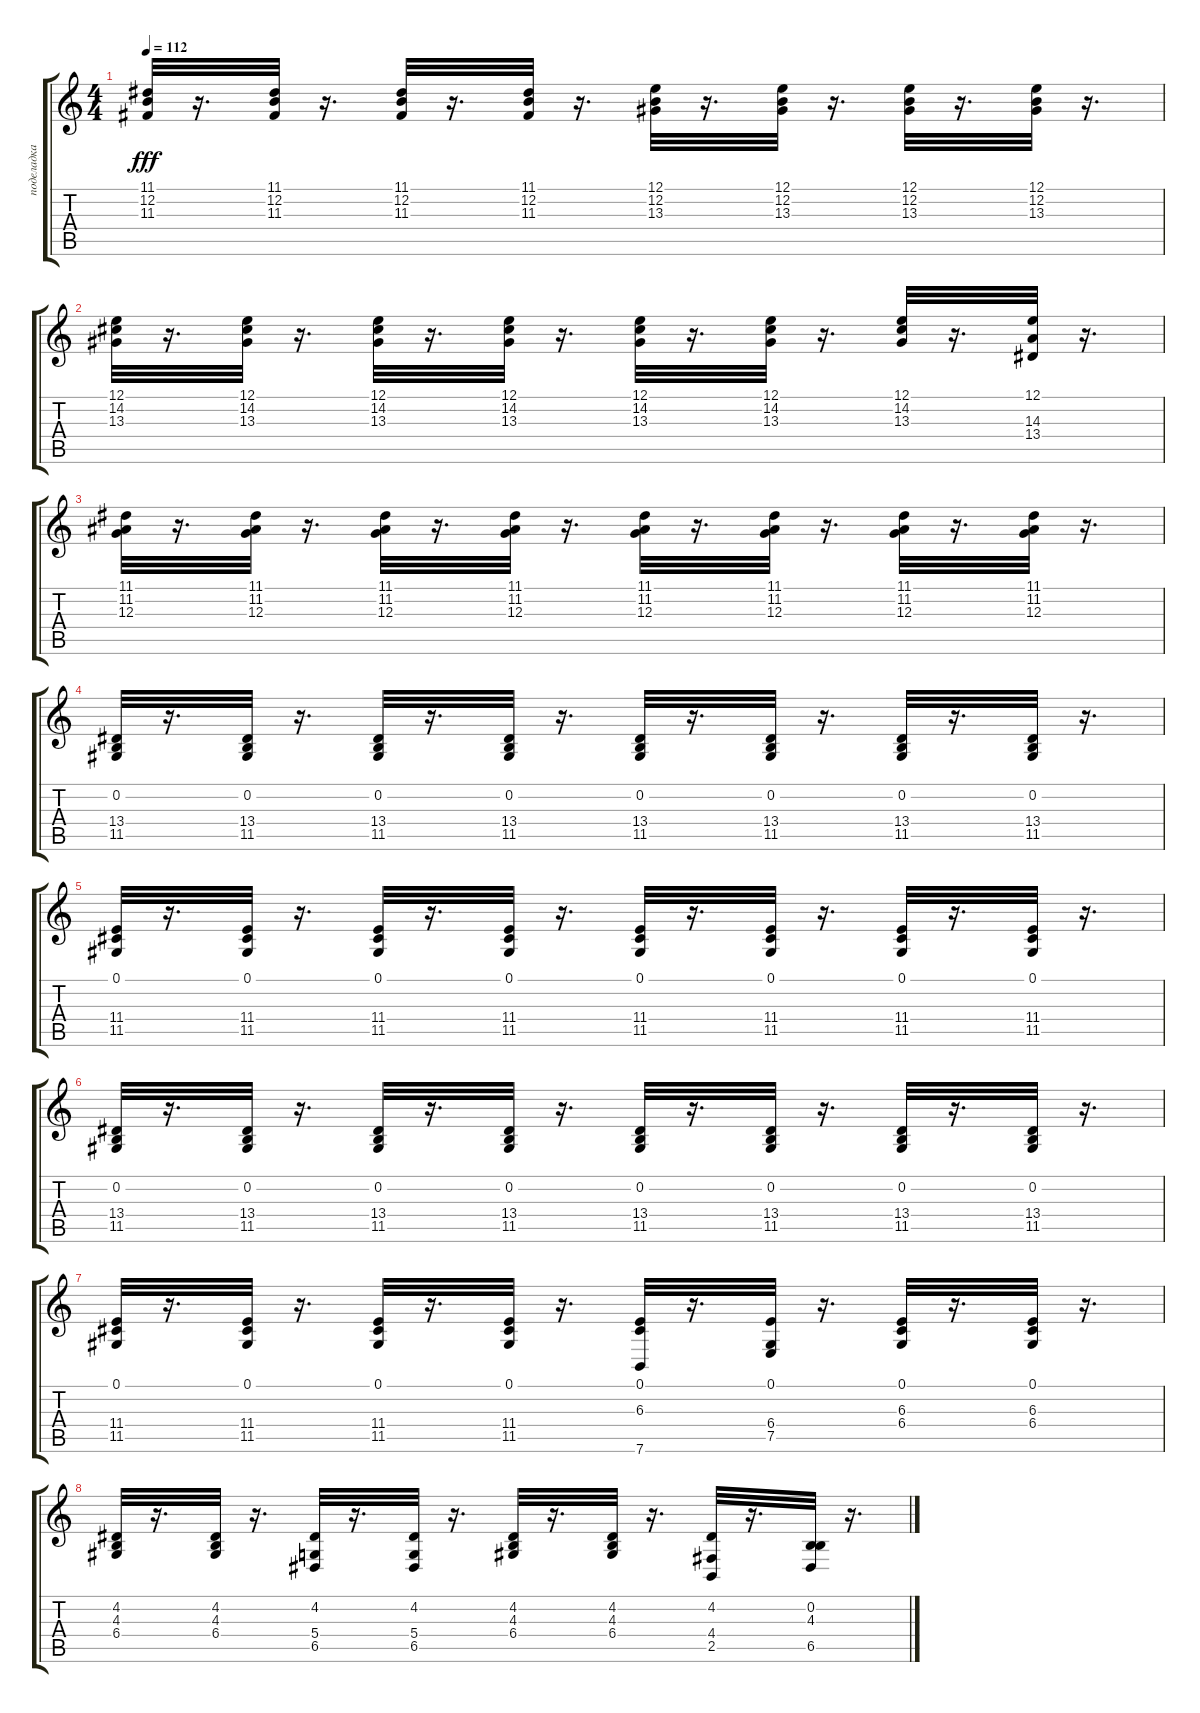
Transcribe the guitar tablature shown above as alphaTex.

\track ("поделадка" "поделадка") {instrument lead8bassandlead}
\staff {score tabs}
\tuning (E4 B3 G3 D3 A2 E2) {hide}
\ts (4 4)
\tempo 112
\clef g2
\ks c
(11.1 12.2 11.3).32{dy fff} r.16{d} (11.1 12.2 11.3).32 r.16{d} (11.1 12.2 11.3).32 r.16{d} (11.1 12.2 11.3).32 r.16{d} (12.1 12.2 13.3).32 r.16{d} (12.1 12.2 13.3).32 r.16{d} (12.1 12.2 13.3).32 r.16{d} (12.1 12.2 13.3).32 r.16{d} |
(12.1 14.2 13.3).32 r.16{d} (12.1 14.2 13.3).32 r.16{d} (12.1 14.2 13.3).32 r.16{d} (12.1 14.2 13.3).32 r.16{d} (12.1 14.2 13.3).32 r.16{d} (12.1 14.2 13.3).32 r.16{d} (12.1 14.2 13.3).32 r.16{d} (12.1 14.3 13.4).32 r.16{d} |
(11.1 11.2 12.3).32 r.16{d} (11.1 11.2 12.3).32 r.16{d} (11.1 11.2 12.3).32 r.16{d} (11.1 11.2 12.3).32 r.16{d} (11.1 11.2 12.3).32 r.16{d} (11.1 11.2 12.3).32 r.16{d} (11.1 11.2 12.3).32 r.16{d} (11.1 11.2 12.3).32 r.16{d} |
(0.2 13.4 11.5).32 r.16{d} (0.2 13.4 11.5).32 r.16{d} (0.2 13.4 11.5).32 r.16{d} (0.2 13.4 11.5).32 r.16{d} (0.2 13.4 11.5).32 r.16{d} (0.2 13.4 11.5).32 r.16{d} (0.2 13.4 11.5).32 r.16{d} (0.2 13.4 11.5).32 r.16{d} |
(0.1 11.4 11.5).32 r.16{d} (0.1 11.4 11.5).32 r.16{d} (0.1 11.4 11.5).32 r.16{d} (0.1 11.4 11.5).32 r.16{d} (0.1 11.4 11.5).32 r.16{d} (0.1 11.4 11.5).32 r.16{d} (0.1 11.4 11.5).32 r.16{d} (0.1 11.4 11.5).32 r.16{d} |
(0.2 13.4 11.5).32 r.16{d} (0.2 13.4 11.5).32 r.16{d} (0.2 13.4 11.5).32 r.16{d} (0.2 13.4 11.5).32 r.16{d} (0.2 13.4 11.5).32 r.16{d} (0.2 13.4 11.5).32 r.16{d} (0.2 13.4 11.5).32 r.16{d} (0.2 13.4 11.5).32 r.16{d} |
(0.1 11.4 11.5).32 r.16{d} (0.1 11.4 11.5).32 r.16{d} (0.1 11.4 11.5).32 r.16{d} (0.1 11.4 11.5).32 r.16{d} (0.1 6.3 7.6).32 r.16{d} (0.1 6.4 7.5).32 r.16{d} (0.1 6.3 6.4).32 r.16{d} (0.1 6.3 6.4).32 r.16{d} |
(4.2 4.3 6.4).32 r.16{d} (4.2 4.3 6.4).32 r.16{d} (4.2 5.4 6.5).32 r.16{d} (4.2 5.4 6.5).32 r.16{d} (4.2 4.3 6.4).32 r.16{d} (4.2 4.3 6.4).32 r.16{d} (4.2 4.4 2.5).32 r.16{d} (0.2 4.3 6.5).32 r.16{d}
